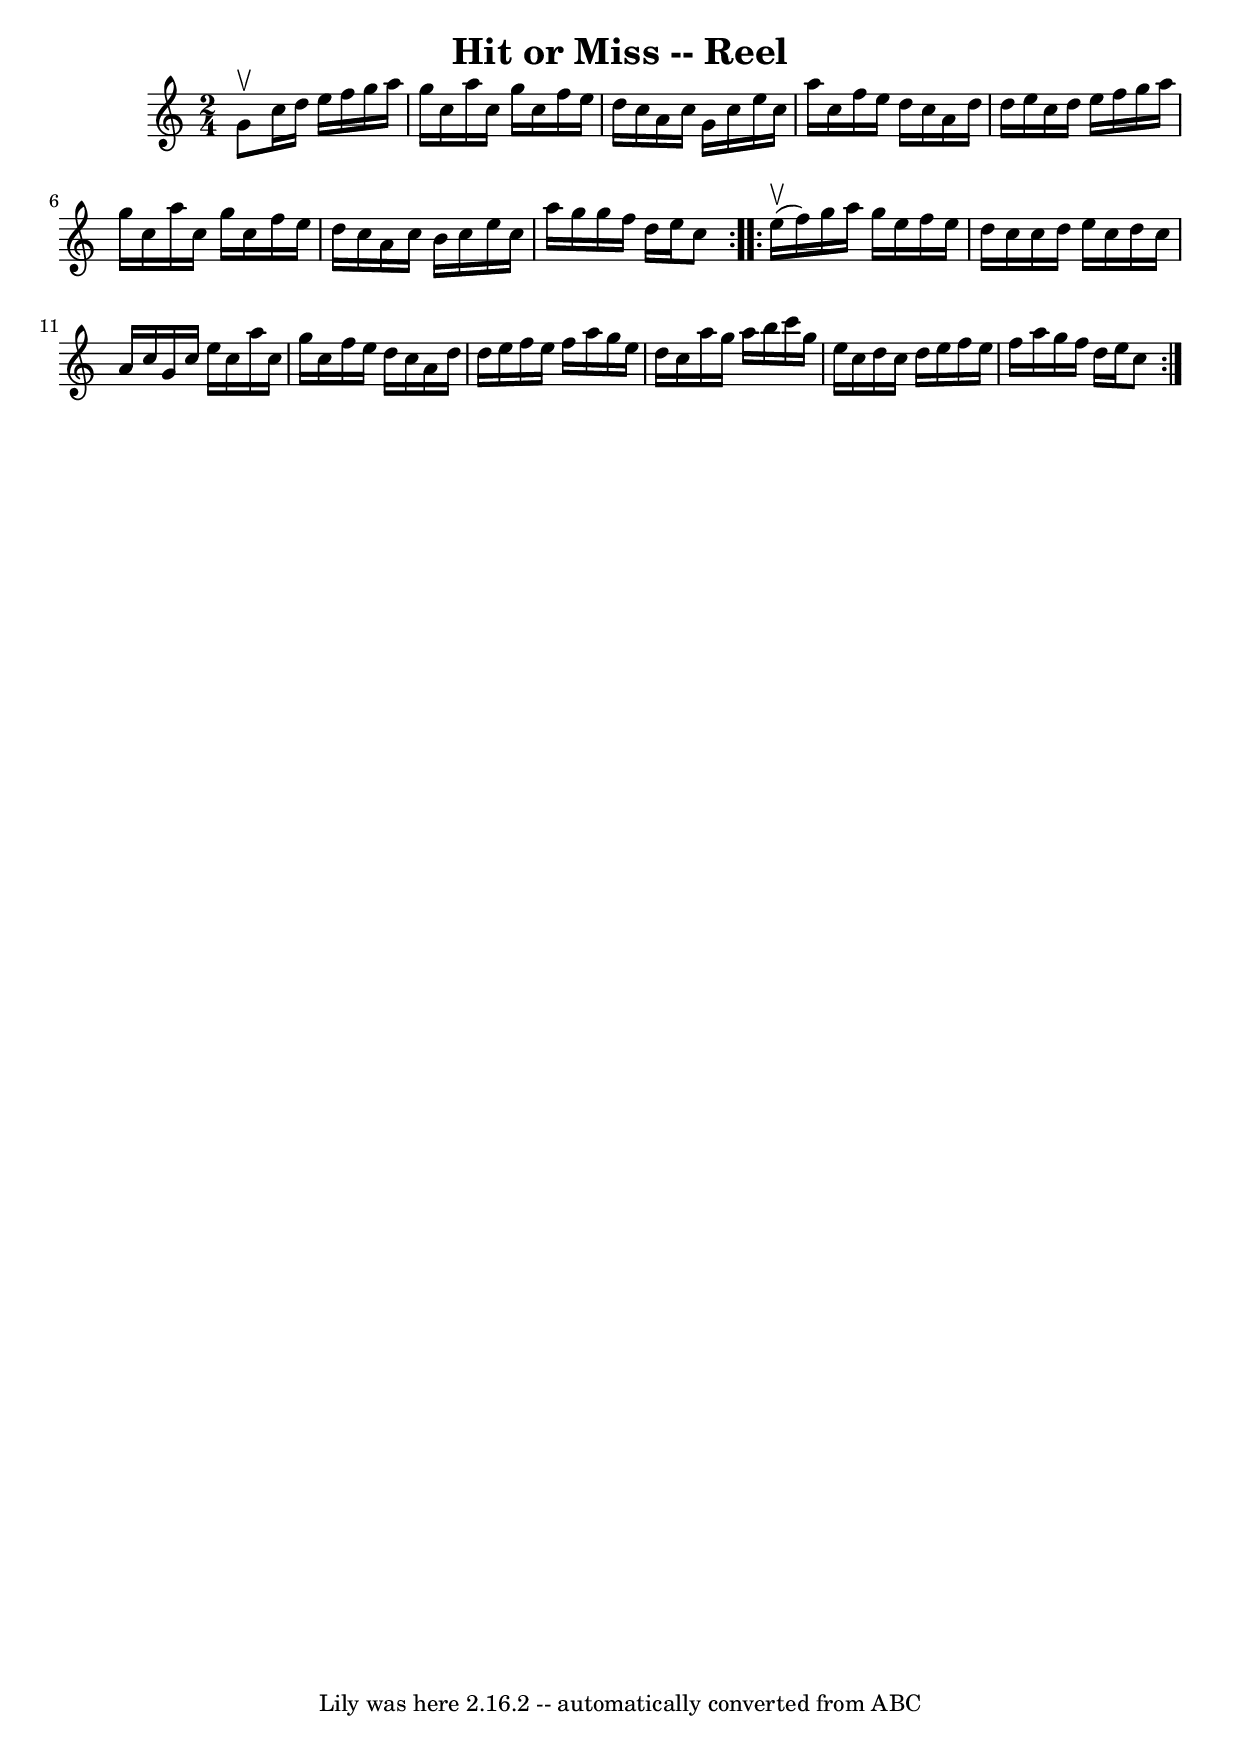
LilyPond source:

\version "2.16.2"
\include "Mammoth.ily"
\header {
  %% book = "Ryan's Mammoth Collection"
  crossRefNumber = "1"
  footnotes = "\\\\137"
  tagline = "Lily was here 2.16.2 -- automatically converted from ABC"
  title = "Hit or Miss -- Reel"

}
voicedefault =  {



  \repeat volta 2 {

    \time 2/4 
    \key c \major
    g'8^\upbow |
    c''16 d''16 e''16    
    f''16 g''16 a''16 g''16 c''16    |
    a''16 c''16 g''16 
    c''16 f''16 e''16 d''16 c''16    |
    a'16 c''16    
    g'16 c''16 e''16 c''16 a''16 c''16    |
    f''16 e''16  
    d''16 c''16 a'16 d''16 d''16 e''16    |
    c''16    
    d''16 e''16 f''16 g''16 a''16 g''16 c''16    |
    a''16 
    c''16 g''16 c''16 f''16 e''16 d''16 c''16    |
    
    a'16 c''16 b'16 c''16 e''16 c''16 a''16 g''16    |
    
    g''16 f''16 d''16 e''16 c''8    
  } 
  \repeat volta 2 {
    e''16 
    ^\upbow(f''16) |
    g''16 a''16 g''16 e''16 f''16    
    e''16 d''16 c''16    |
    c''16 d''16 e''16 c''16 d''16 
    c''16 a'16 c''16    |
    g'16 c''16 e''16 c''16    
    a''16 c''16 g''16 c''16    |
    f''16 e''16 d''16 c''16 
    a'16 d''16 d''16 e''16    |
    f''16 e''16 f''16    
    a''16 g''16 e''16 d''16 c''16    |
    a''16 g''16 a''16 
    b''16 c'''16 g''16 e''16 c''16    |
    d''16 c''16    
    d''16 e''16 f''16 e''16 f''16 a''16    |
    g''16 f''16 
    d''16 e''16 c''8    
  }   

}

\score{
  <<

    \context Staff="default"
    {
      \voicedefault 
      
    }

  >>
  \layout {
    
  }
  \midi {
  }

}
